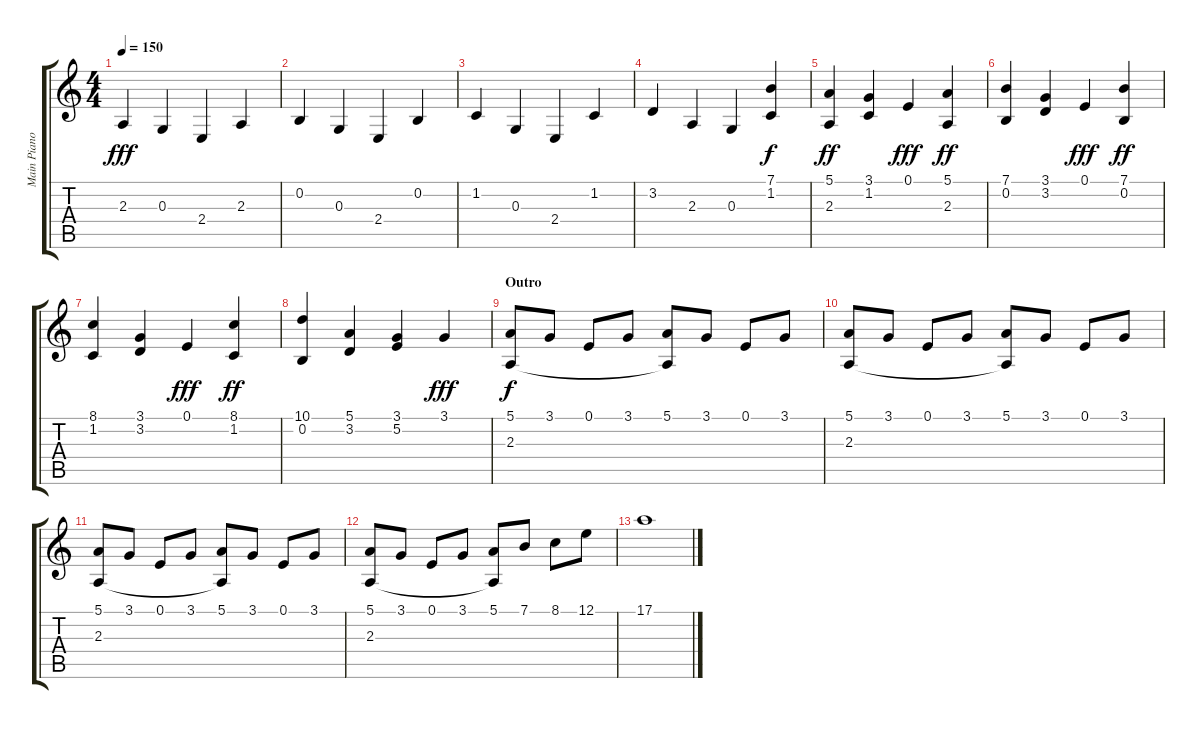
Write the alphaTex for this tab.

\track ("Main Piano" "Main Piano") {instrument acousticgrandpiano}
\staff {score tabs}
\tuning (E4 B3 G3 D3 A2 E2) {hide}
\ts (4 4)
\tempo 150
\clef g2
\ks c
2.3.4{dy fff} 0.3.4 2.4.4 2.3.4 |
0.2.4 0.3.4 2.4.4 0.2.4 |
1.2.4 0.3.4 2.4.4 1.2.4 |
3.2.4 2.3.4 0.3.4 (7.1 1.2).4{dy f} |
(5.1 2.3).4{dy ff} (3.1 1.2).4 0.1.4{dy fff} (5.1 2.3).4{dy ff} |
(7.1 0.2).4 (3.1 3.2).4 0.1.4{dy fff} (7.1 0.2).4{dy ff} |
(8.1 1.2).4 (3.1 3.2).4 0.1.4{dy fff} (8.1 1.2).4{dy ff} |
(10.1 0.2).4 (5.1 3.2).4 (3.1 5.2).4 3.1.4{dy fff} |
\section ("" "Outro")
(5.1 2.3).8{dy f} 3.1.8 0.1.8 3.1.8 (5.1 2.3{t}).8 3.1.8 0.1.8 3.1.8 |
(5.1 2.3).8 3.1.8 0.1.8 3.1.8 (5.1 2.3{t}).8 3.1.8 0.1.8 3.1.8 |
(5.1 2.3).8 3.1.8 0.1.8 3.1.8 (5.1 2.3{t}).8 3.1.8 0.1.8 3.1.8 |
(5.1 2.3).8 3.1.8 0.1.8 3.1.8 (5.1 2.3{t}).8 7.1.8 8.1.8 12.1.8 |
17.1.1
